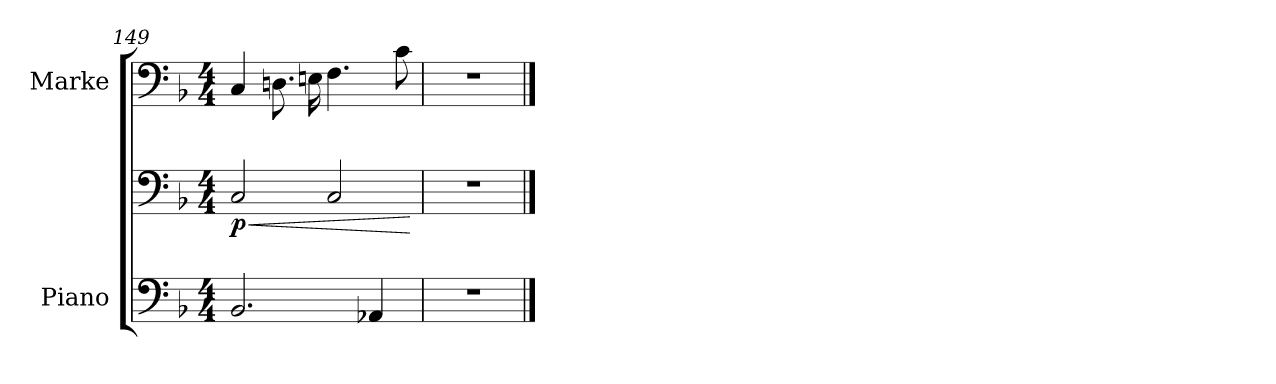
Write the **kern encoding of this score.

**kern	**kern	**dynam	**kern
*part2	*part2	*part2	*part1
*staff3	*staff2	*staff2/3	*staff1
*I"Piano	*	*	*I"Marke
*I'Pno.	*	*	*
*clefF4	*clefF4	*	*clefF4
*k[b-]	*k[b-]	*	*k[b-]
*M4/4	*M4/4	*	*M4/4
=149	=149	=149	=149
!	!	!LO:HP:b	!
!	!	!LO:DY:n=1:b	!
2.BB-/	2C/	< p	4C/
.	.	.	8.Dn\
.	.	.	16En\
.	2C/	.	4.F\
4AA-X/	.	.	.
.	.	.	8c\
.	.	[	.
=150	=150	=150	=150
1r	1r	.	1r
==	==	==	==
*-	*-	*-	*-
